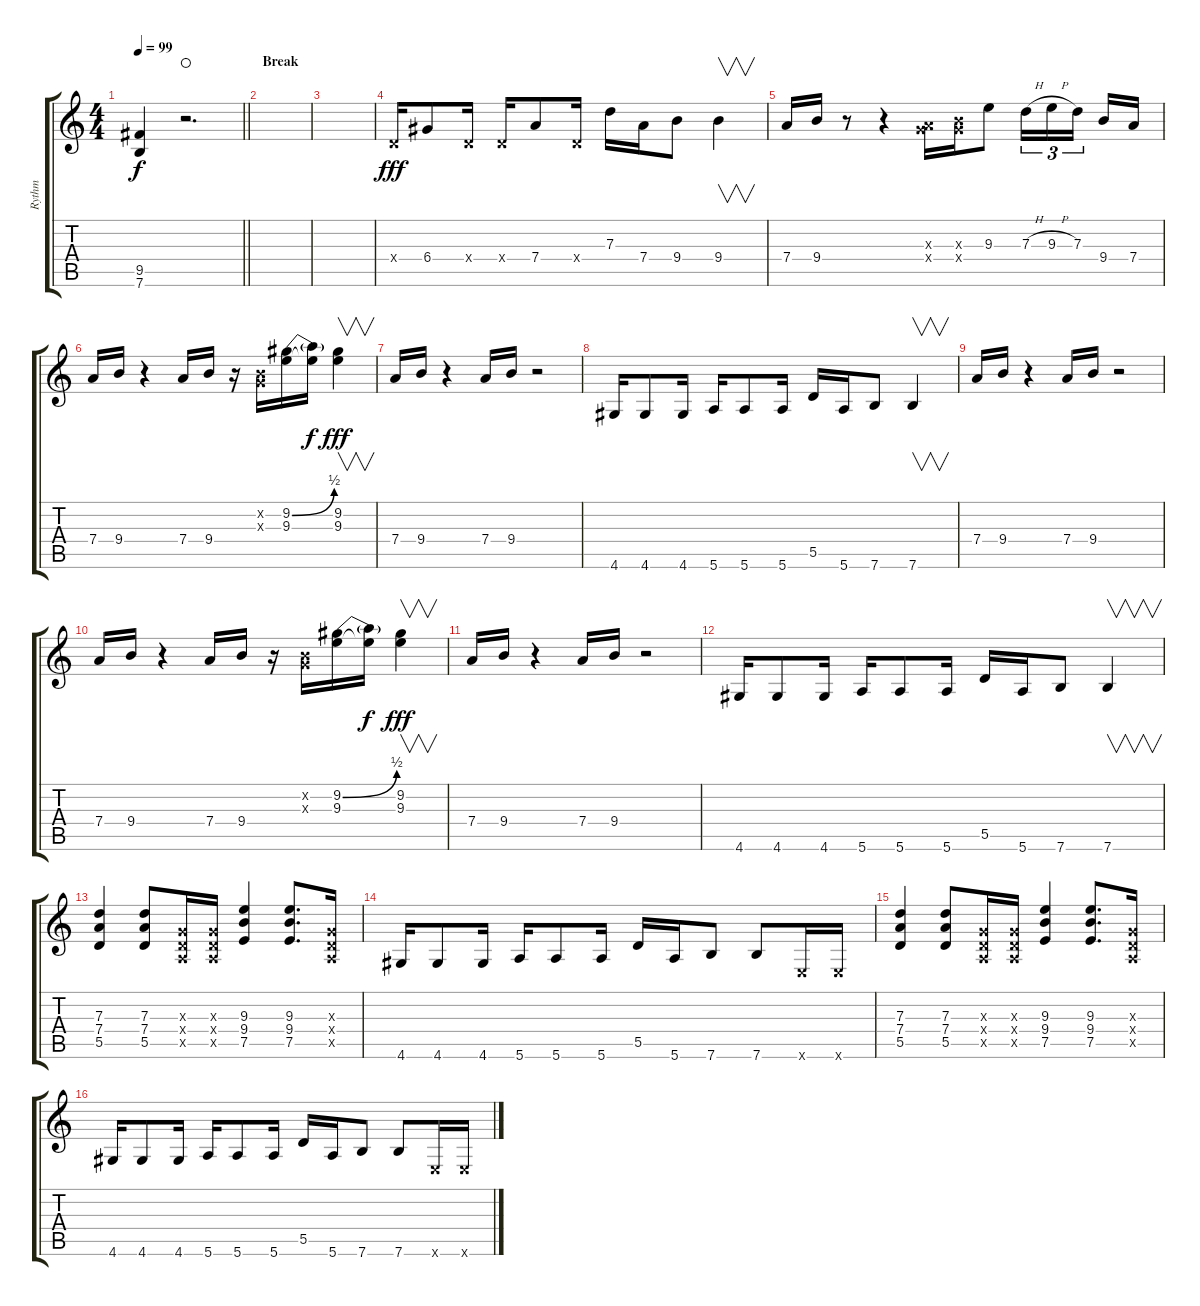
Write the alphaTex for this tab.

\track ("Rythm" "Rythm") {instrument distortionguitar}
\staff {score tabs}
\tuning (E4 B3 G3 D3 A2 E2) {hide}
\ts (4 4)
\tempo 99
\clef g2
\barLineRight lightlight
\ks c
(9.5 7.6).4{dy f} r.2{d waho} |
\section ("" "Break")
|
|
0.4{x}.16{dy fff} 6.4.8 0.4{x}.16 0.4{x}.16 7.4.8 0.4{x}.16 7.3.16 7.4.16 9.4.8 9.4.4{v} |
7.4.16 9.4.16 r.8 r.4 (0.3{x} 7.4{x}).16 (0.3{x} 9.4{x}).16 9.3.8 7.3{h}.16{tu (3 2)} 9.3{h}.16{tu (3 2)} 7.3.16{tu (3 2) beam splitsecondary} 9.4.16 7.4.16 |
7.4.16 9.4.16 r.4 7.4.16 9.4.16 r.16 (0.2{x} 0.3{x}).16 (9.2{be (bend 0 0 60 2)} 9.3).16 (9.2{t} 9.3{t}).16{dy f} (9.2 9.3).4{v dy fff} |
7.4.16 9.4.16 r.4 7.4.16 9.4.16 r.2 |
4.6.16 4.6.8 4.6.16 5.6.16 5.6.8 5.6.16 5.5.16 5.6.16 7.6.8 7.6.4{v} |
7.4.16 9.4.16 r.4 7.4.16 9.4.16 r.2 |
7.4.16 9.4.16 r.4 7.4.16 9.4.16 r.16 (0.2{x} 0.3{x}).16 (9.2{be (bend 0 0 60 2)} 9.3).16 (9.2{t} 9.3{t}).16{dy f} (9.2 9.3).4{v dy fff} |
7.4.16 9.4.16 r.4 7.4.16 9.4.16 r.2 |
4.6.16 4.6.8 4.6.16 5.6.16 5.6.8 5.6.16 5.5.16 5.6.16 7.6.8 7.6.4{v} |
(7.3 7.4 5.5).4 (7.3 7.4 5.5).8 (0.3{x} 0.4{x} 0.5{x}).16 (0.3{x} 0.4{x} 0.5{x}).16 (9.3 9.4 7.5).4 (9.3 9.4 7.5).8{d} (0.3{x} 0.4{x} 0.5{x}).16 |
4.6.16 4.6.8 4.6.16 5.6.16 5.6.8 5.6.16 5.5.16 5.6.16 7.6.8 7.6.8 0.6{x}.16 0.6{x}.16 |
(7.3 7.4 5.5).4 (7.3 7.4 5.5).8 (0.3{x} 0.4{x} 0.5{x}).16 (0.3{x} 0.4{x} 0.5{x}).16 (9.3 9.4 7.5).4 (9.3 9.4 7.5).8{d} (0.3{x} 0.4{x} 0.5{x}).16 |
4.6.16 4.6.8 4.6.16 5.6.16 5.6.8 5.6.16 5.5.16 5.6.16 7.6.8 7.6.8 0.6{x}.16 0.6{x}.16
